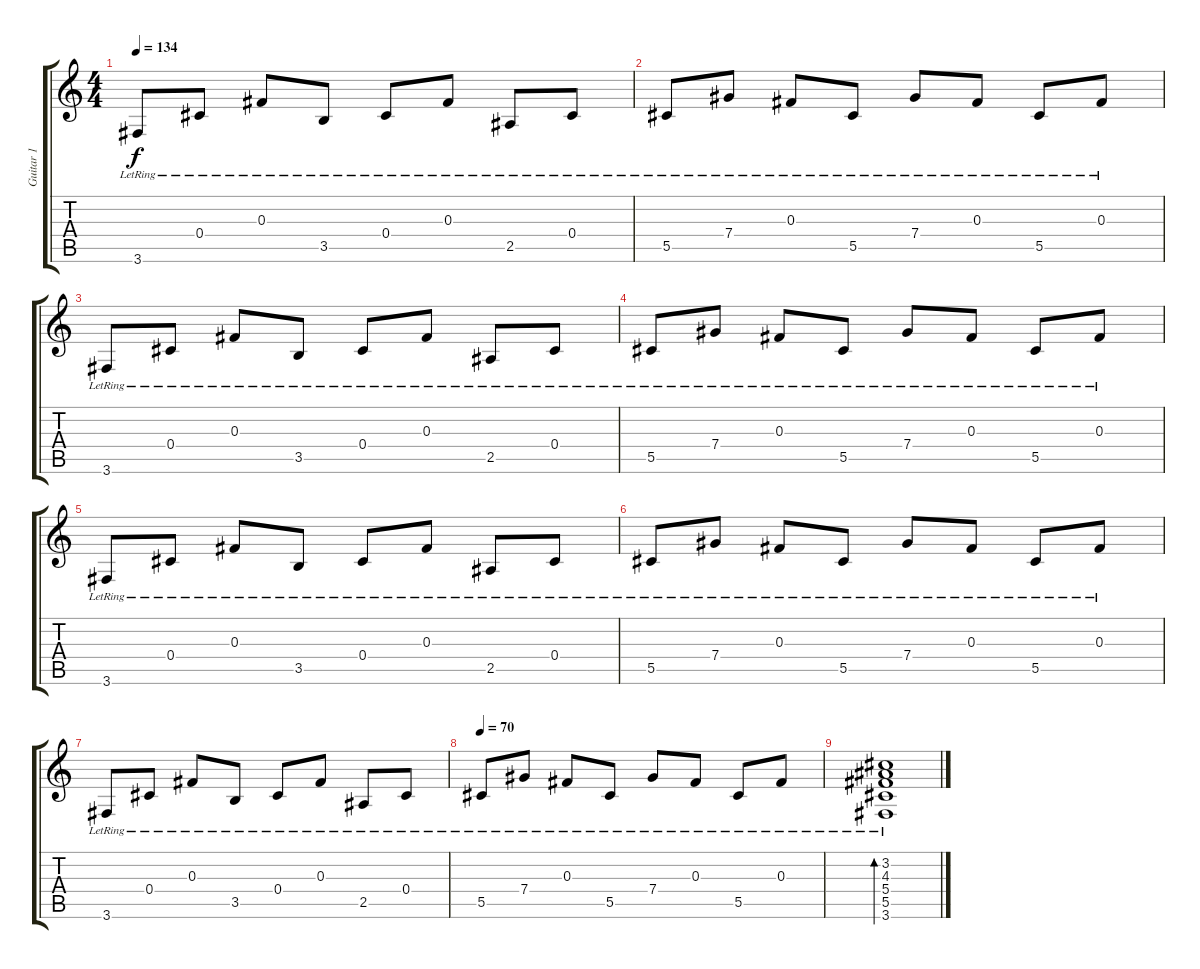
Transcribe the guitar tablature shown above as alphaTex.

\track ("Guitar 1" "Guitar 1") {instrument acousticguitarsteel}
\staff {score tabs}
\tuning (Eb4 Bb3 Gb3 Db3 Ab2 Eb2) {hide}
\ts (4 4)
\tempo 134
\clef g2
\ks c
3.6{lr}.8{dy f} 0.4{lr}.8 0.3{lr}.8 3.5{lr}.8 0.4{lr}.8 0.3{lr}.8 2.5{lr}.8 0.4{lr}.8 |
5.5{lr}.8 7.4{lr}.8 0.3{lr}.8 5.5{lr}.8 7.4{lr}.8 0.3{lr}.8 5.5{lr}.8 0.3{lr}.8 |
3.6{lr}.8 0.4{lr}.8 0.3{lr}.8 3.5{lr}.8 0.4{lr}.8 0.3{lr}.8 2.5{lr}.8 0.4{lr}.8 |
5.5{lr}.8 7.4{lr}.8 0.3{lr}.8 5.5{lr}.8 7.4{lr}.8 0.3{lr}.8 5.5{lr}.8 0.3{lr}.8 |
3.6{lr}.8 0.4{lr}.8 0.3{lr}.8 3.5{lr}.8 0.4{lr}.8 0.3{lr}.8 2.5{lr}.8 0.4{lr}.8 |
5.5{lr}.8 7.4{lr}.8 0.3{lr}.8 5.5{lr}.8 7.4{lr}.8 0.3{lr}.8 5.5{lr}.8 0.3{lr}.8 |
3.6{lr}.8 0.4{lr}.8 0.3{lr}.8 3.5{lr}.8 0.4{lr}.8 0.3{lr}.8 2.5{lr}.8 0.4{lr}.8 |
\tempo 70
5.5{lr}.8 7.4{lr}.8 0.3{lr}.8 5.5{lr}.8 7.4{lr}.8 0.3{lr}.8 5.5{lr}.8 0.3{lr}.8 |
(3.2{lr} 4.3{lr} 5.4{lr} 5.5{lr} 3.6{lr}).1{bd 240}
